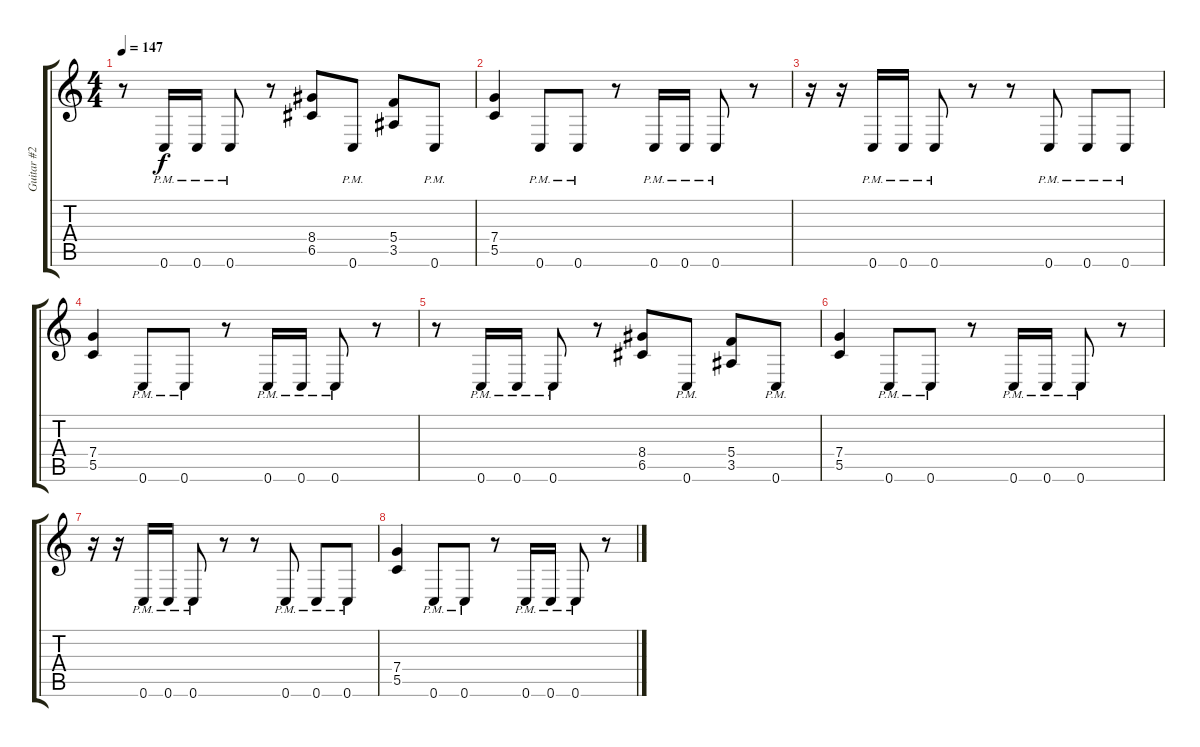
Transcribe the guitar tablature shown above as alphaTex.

\track ("Guitar #2" "Guitar #2") {instrument distortionguitar}
\staff {score tabs}
\tuning (D4 A3 F3 C3 G2 C2) {hide}
\ts (4 4)
\tempo 147
\clef g2
\ks c
r.8{dy f} 0.6{pm}.16 0.6{pm}.16 0.6{pm}.8 r.8 (8.4 6.5).8 0.6{pm}.8 (5.4 3.5).8 0.6{pm}.8 |
(7.4 5.5).4 0.6{pm}.8 0.6{pm}.8 r.8 0.6{pm}.16 0.6{pm}.16 0.6{pm}.8 r.8 |
r.16 r.16 0.6{pm}.16 0.6{pm}.16 0.6{pm}.8 r.8 r.8 0.6{pm}.8 0.6{pm}.8 0.6{pm}.8 |
(7.4 5.5).4 0.6{pm}.8 0.6{pm}.8 r.8 0.6{pm}.16 0.6{pm}.16 0.6{pm}.8 r.8 |
r.8 0.6{pm}.16 0.6{pm}.16 0.6{pm}.8 r.8 (8.4 6.5).8 0.6{pm}.8 (5.4 3.5).8 0.6{pm}.8 |
(7.4 5.5).4 0.6{pm}.8 0.6{pm}.8 r.8 0.6{pm}.16 0.6{pm}.16 0.6{pm}.8 r.8 |
r.16 r.16 0.6{pm}.16 0.6{pm}.16 0.6{pm}.8 r.8 r.8 0.6{pm}.8 0.6{pm}.8 0.6{pm}.8 |
(7.4 5.5).4 0.6{pm}.8 0.6{pm}.8 r.8 0.6{pm}.16 0.6{pm}.16 0.6{pm}.8 r.8
